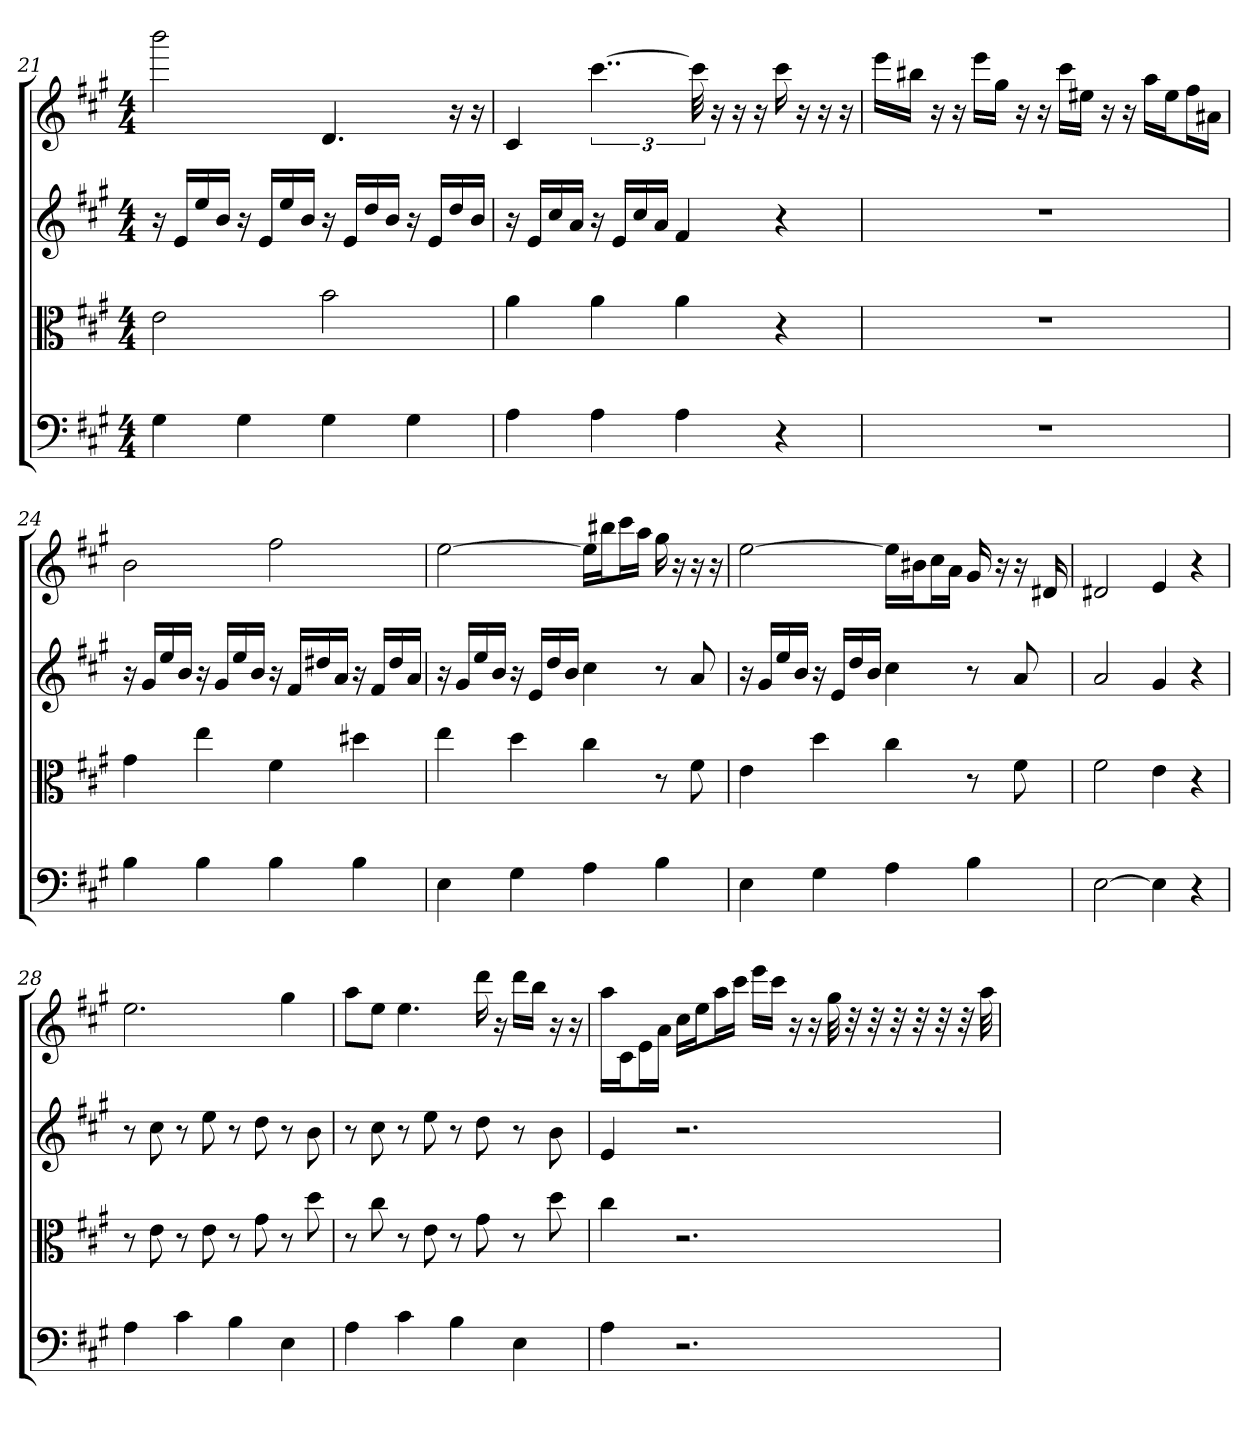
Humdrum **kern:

**kern	**kern	**kern	**kern
*part4	*part3	*part2	*part1
*staff4	*staff3	*staff2	*staff1
*clefF4	*clefC3	*clefG2	*clefG2
*k[f#c#g#]	*k[f#c#g#]	*k[f#c#g#]	*k[f#c#g#]
*A:	*A:	*A:	*A:
*M4/4	*M4/4	*M4/4	*M4/4
=21	=21	=21	=21
4G#	2e	16r	2bbb
.	.	16e/LL	.
.	.	16ee/	.
.	.	16b/JJ	.
4G#	.	16r	.
.	.	16e/LL	.
.	.	16ee/	.
.	.	16b/JJ	.
4G#	2b	16r	4.d
.	.	16e/LL	.
.	.	16dd/	.
.	.	16b/JJ	.
4G#	.	16r	.
.	.	16e/LL	.
.	.	16dd/	16r
.	.	16b/JJ	16r
=22	=22	=22	=22
4A	4a	16r	4c#
.	.	16e/LL	.
.	.	16cc#/	.
.	.	16a/JJ	.
4A	4a	16r	[6..ccc#
.	.	16e/LL	.
.	.	16cc#/	.
.	.	16a/JJ	.
4A	4a	4f#	.
.	.	.	48ccc#]
.	.	.	16r
.	.	.	16r
.	.	.	16r
4r	4r	4r	16ccc#
.	.	.	16r
.	.	.	16r
.	.	.	16r
=23	=23	=23	=23
1r	1r	1r	16eee\LL
.	.	.	16bb#X\JJ
.	.	.	16r
.	.	.	16r
.	.	.	16eee\LL
.	.	.	16gg#\JJ
.	.	.	16r
.	.	.	16r
.	.	.	16ccc#\LL
.	.	.	16ee#X\JJ
.	.	.	16r
.	.	.	16r
.	.	.	16aa\LL
.	.	.	16ee#\J
.	.	.	16ff#\L
.	.	.	16a#X\JJ
=24	=24	=24	=24
4B	4g#	16r	2b
.	.	16g#/LL	.
.	.	16ee/	.
.	.	16b/JJ	.
4B	4ee	16r	.
.	.	16g#/LL	.
.	.	16ee/	.
.	.	16b/JJ	.
4B	4f#	16r	2ff#
.	.	16f#/LL	.
.	.	16dd#X/	.
.	.	16a/JJ	.
4B	4dd#X	16r	.
.	.	16f#/LL	.
.	.	16dd#/	.
.	.	16a/JJ	.
=25	=25	=25	=25
4E	4ee	16r	[2ee
.	.	16g#/LL	.
.	.	16ee/	.
.	.	16b/JJ	.
4G#	4dd	16r	.
.	.	16e/LL	.
.	.	16dd/	.
.	.	16b/JJ	.
4A	4cc#	4cc#	16ee\LL]
.	.	.	16bb#X\J
.	.	.	16ccc#\L
.	.	.	16aa\JJ
4B	8r	8r	16gg#
.	.	.	16r
.	8f#	8a	16r
.	.	.	16r
=26	=26	=26	=26
4E	4e	16r	[2ee
.	.	16g#/LL	.
.	.	16ee/	.
.	.	16b/JJ	.
4G#	4dd	16r	.
.	.	16e/LL	.
.	.	16dd/	.
.	.	16b/JJ	.
4A	4cc#	4cc#	16ee\LL]
.	.	.	16b#X\J
.	.	.	16cc#\L
.	.	.	16a\JJ
4B	8r	8r	16g#
.	.	.	16r
.	8f#	8a	16r
.	.	.	16d#X
=27	=27	=27	=27
[2E	2f#	2a	2d#X
4E]	4e	4g#	4e
4r	4r	4r	4r
=28	=28	=28	=28
4A	8r	8r	2.ee
.	8e	8cc#	.
4c#	8r	8r	.
.	8e	8ee	.
4B	8r	8r	.
.	8g#	8dd	.
4E	8r	8r	4gg#
.	8dd	8b	.
=29	=29	=29	=29
4A	8r	8r	8aa\L
.	8cc#	8cc#	8ee\J
4c#	8r	8r	4.ee
.	8e	8ee	.
4B	8r	8r	.
.	8g#	8dd	16ddd
.	.	.	16r
4E	8r	8r	16ddd\LL
.	.	.	16bb\JJ
.	8dd	8b	16r
.	.	.	16r
=30	=30	=30	=30
4A	4cc#	4e	16aa\LL
.	.	.	16c#\J
.	.	.	16e\L
.	.	.	16a\JJ
2.r	2.r	2.r	16cc#\LL
.	.	.	16ee\J
.	.	.	16aa\L
.	.	.	16ccc#\JJ
.	.	.	16eee\LL
.	.	.	16ccc#\JJ
.	.	.	16r
.	.	.	16r
.	.	.	32gg#
.	.	.	32r
.	.	.	32r
.	.	.	32r
.	.	.	32r
.	.	.	32r
.	.	.	32r
.	.	.	32aa
=	=	=	=
*-	*-	*-	*-
